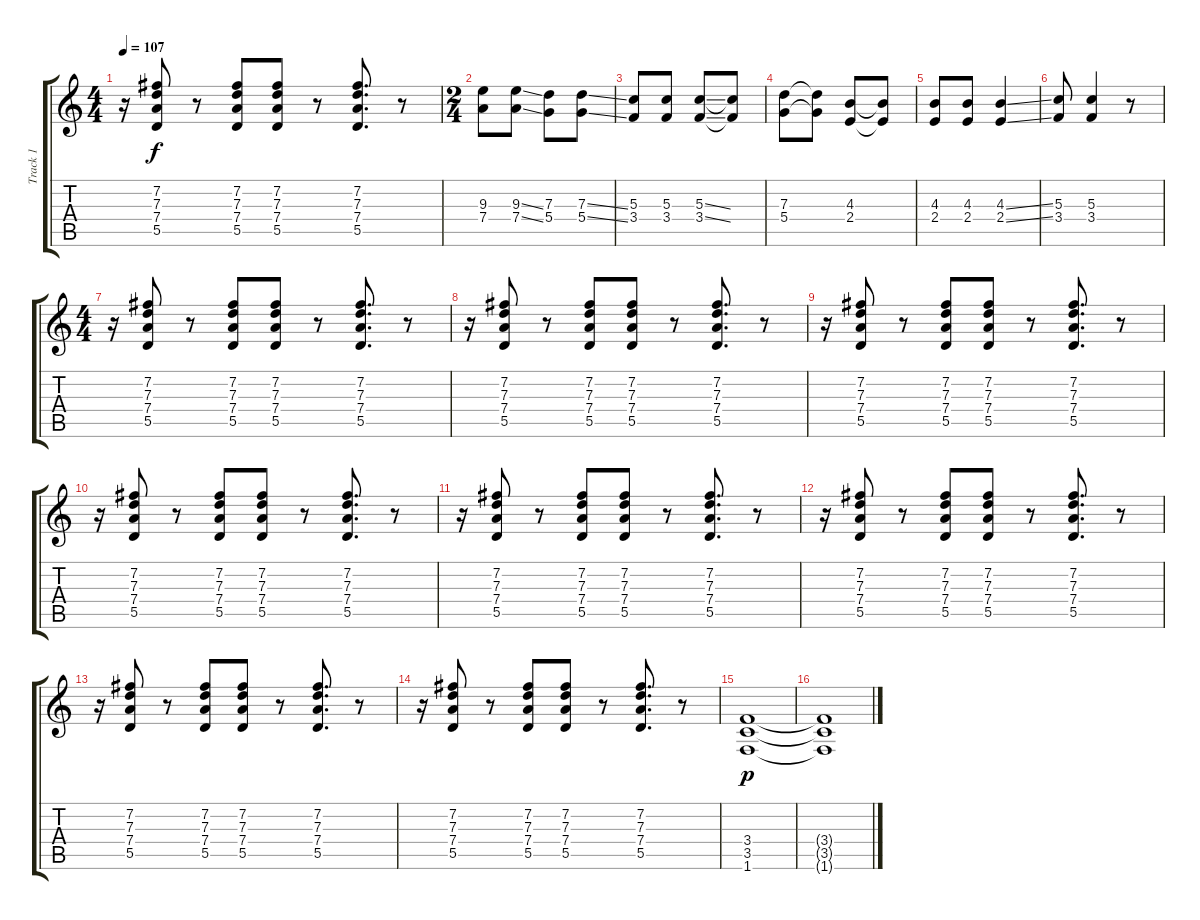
\track ("Track 1" "Track 1") {instrument distortionguitar}
\staff {score tabs}
\tuning (E4 B3 G3 D3 A2 E2) {hide}
\ts (4 4)
\tempo 107
\clef g2
\ks c
r.16{dy f} (7.2 7.3 7.4 5.5).8 r.8 (7.2 7.3 7.4 5.5).8 (7.2 7.3 7.4 5.5).8 r.8 (7.2 7.3 7.4 5.5).8{d} r.8 |
\ts (2 4)
(9.3 7.4).8 (9.3{ss} 7.4{ss}).8 (7.3 5.4).8 (7.3{ss} 5.4{ss}).8 |
(5.3 3.4).8 (5.3 3.4).8 (5.3{ss} 3.4{ss}).8 (5.3{t} 3.4{t}).8 |
(7.3 5.4).8 (7.3{t} 5.4{t}).8 (4.3 2.4).8 (4.3{t} 2.4{t}).8 |
(4.3 2.4).8 (4.3 2.4).8 (4.3{ss} 2.4{ss}).4 |
(5.3 3.4).8 (5.3 3.4).4 r.8 |
\ts (4 4)
r.16 (7.2 7.3 7.4 5.5).8 r.8 (7.2 7.3 7.4 5.5).8 (7.2 7.3 7.4 5.5).8 r.8 (7.2 7.3 7.4 5.5).8{d} r.8 |
r.16 (7.2 7.3 7.4 5.5).8 r.8 (7.2 7.3 7.4 5.5).8 (7.2 7.3 7.4 5.5).8 r.8 (7.2 7.3 7.4 5.5).8{d} r.8 |
r.16 (7.2 7.3 7.4 5.5).8 r.8 (7.2 7.3 7.4 5.5).8 (7.2 7.3 7.4 5.5).8 r.8 (7.2 7.3 7.4 5.5).8{d} r.8 |
r.16 (7.2 7.3 7.4 5.5).8 r.8 (7.2 7.3 7.4 5.5).8 (7.2 7.3 7.4 5.5).8 r.8 (7.2 7.3 7.4 5.5).8{d} r.8 |
r.16 (7.2 7.3 7.4 5.5).8 r.8 (7.2 7.3 7.4 5.5).8 (7.2 7.3 7.4 5.5).8 r.8 (7.2 7.3 7.4 5.5).8{d} r.8 |
r.16 (7.2 7.3 7.4 5.5).8 r.8 (7.2 7.3 7.4 5.5).8 (7.2 7.3 7.4 5.5).8 r.8 (7.2 7.3 7.4 5.5).8{d} r.8 |
r.16 (7.2 7.3 7.4 5.5).8 r.8 (7.2 7.3 7.4 5.5).8 (7.2 7.3 7.4 5.5).8 r.8 (7.2 7.3 7.4 5.5).8{d} r.8 |
r.16 (7.2 7.3 7.4 5.5).8 r.8 (7.2 7.3 7.4 5.5).8 (7.2 7.3 7.4 5.5).8 r.8 (7.2 7.3 7.4 5.5).8{d} r.8 |
(3.4 3.5 1.6).1{dy p} |
(3.4{t} 3.5{t} 1.6{t}).1
